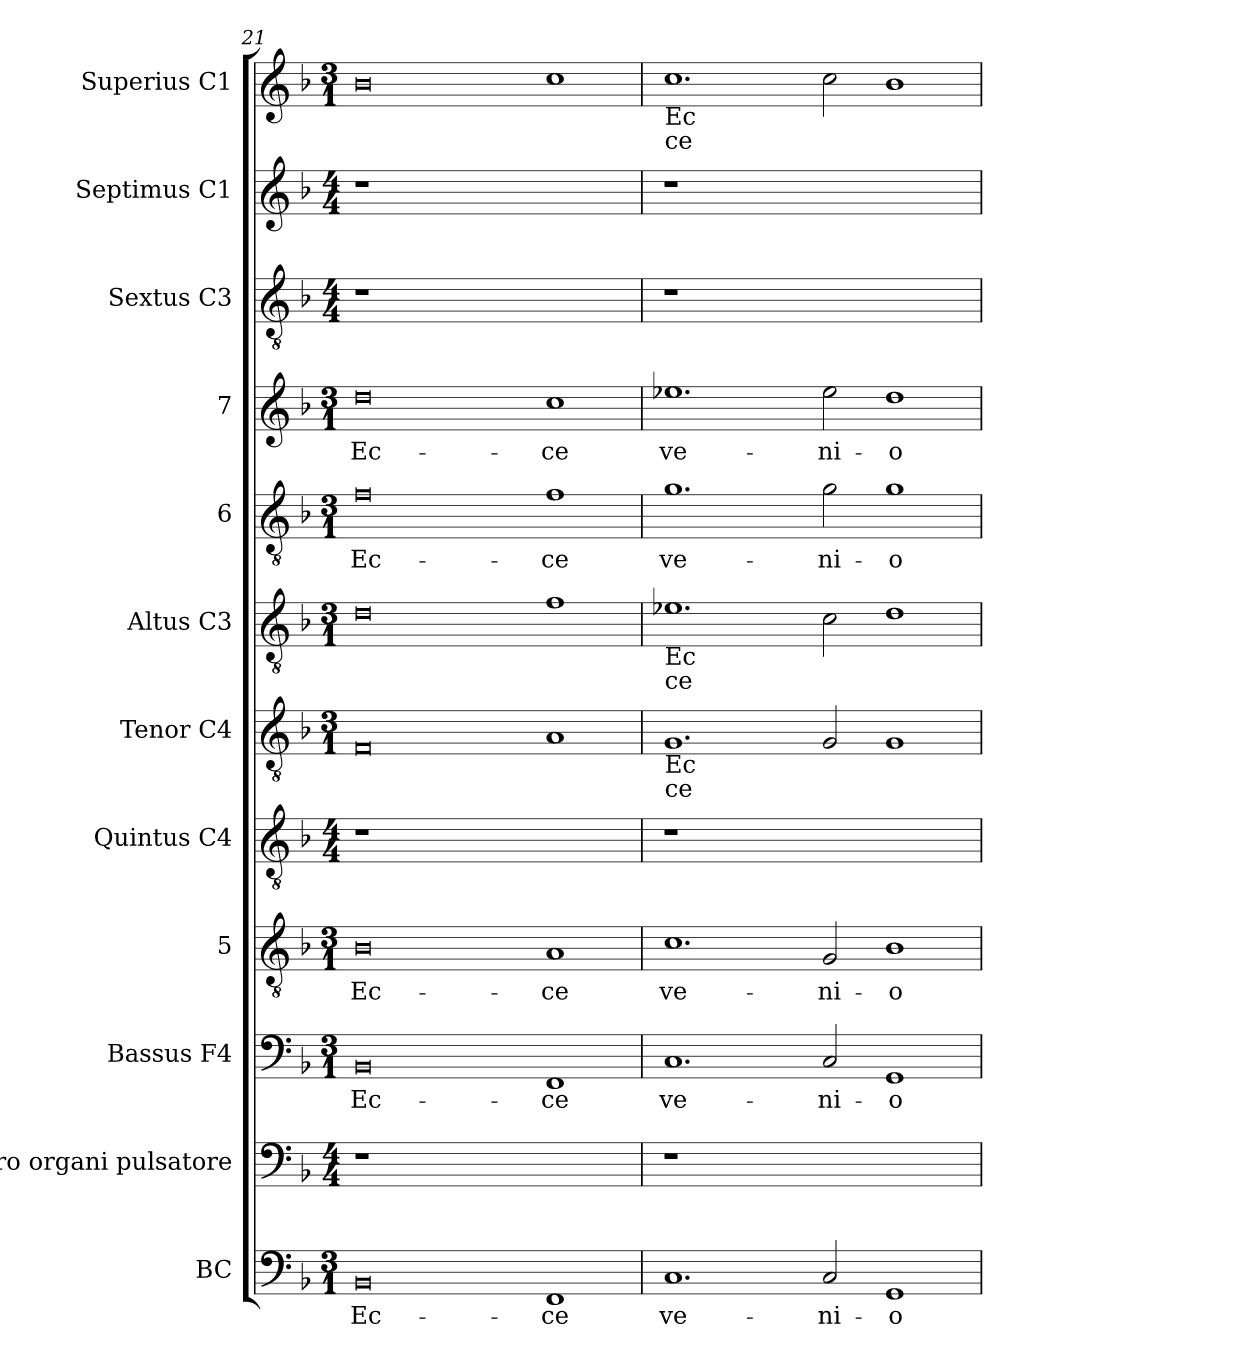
**kern	**text	**kern	**kern	**text	**kern	**text	**kern	**kern	**kern	**kern	**text	**kern	**text	**kern	**kern	**kern
*part12	*part12	*part11	*part10	*part10	*part9	*part9	*part8	*part7	*part6	*part5	*part5	*part4	*part4	*part3	*part2	*part1
*staff12	*staff12	*staff11	*staff10	*staff10	*staff9	*staff9	*staff8	*staff7	*staff6	*staff5	*staff5	*staff4	*staff4	*staff3	*staff2	*staff1
*I"BC	*	*I"pro organi  pulsatore	*I"Bassus  F4	*	*I"5	*	*I"Quintus  C4	*I"Tenor  C4	*I"Altus  C3	*I"6	*	*I"7	*	*I"Sextus  C3	*I"Septimus  C1	*I"Superius  C1
*I'BC	*	*	*I'B	*	*	*	*	*I'T	*I'A	*	*	*	*	*	*	*I'S
!!LO:PB:g=z
*clefF4	*	*clefF4	*clefF4	*	*clefGv2	*	*clefGv2	*clefGv2	*clefGv2	*clefGv2	*	*clefG2	*	*clefGv2	*clefG2	*clefG2
*k[b-]	*	*k[b-]	*k[b-]	*	*k[b-]	*	*k[b-]	*k[b-]	*k[b-]	*k[b-]	*	*k[b-]	*	*k[b-]	*k[b-]	*k[b-]
*F:	*	*F:	*F:	*	*F:	*	*F:	*F:	*F:	*F:	*	*F:	*	*F:	*F:	*F:
*M3/1	*	*M4/4	*M3/1	*	*M3/1	*	*M4/4	*M3/1	*M3/1	*M3/1	*	*M3/1	*	*M4/4	*M4/4	*M3/1
=21	=21	=21	=21	=21	=21	=21	=21	=21	=21	=21	=21	=21	=21	=21	=21	=21
!	!LO:LY:a:cj	!	!	!LO:LY:b:cj	!	!LO:LY:b:cj	!	!	!	!	!LO:LY:b:cj	!	!LO:LY:b:cj	!	!	!
0BB-	Ec-	1r	0BB-	Ec-	0B-	Ec-	1r	0F	0d	0f	Ec-	0dd	Ec-	1r	1r	0b-
.	.	0ryy	.	.	.	.	0ryy	.	.	.	.	.	.	0ryy	0ryy	.
!	!LO:LY:a:cj	!	!	!LO:LY:b:cj	!	!LO:LY:b:cj	!	!	!	!	!LO:LY:b:cj	!	!LO:LY:b:cj	!	!	!
1FF	-ce	.	1FF	-ce	1A	-ce	.	1A	1f	1f	-ce	1cc	-ce	.	.	1cc
=22	=22	=22	=22	=22	=22	=22	=22	=22	=22	=22	=22	=22	=22	=22	=22	=22
!	!	!	!	!	!	!	!	!	!	!	!	!	!	!	!	!LO:TX:b:t=Ec
!	!	!	!	!	!	!	!	!	!	!	!	!	!	!	!	!LO:TX:b:t=ce
!	!	!	!	!	!	!	!	!	!LO:TX:b:t=Ec	!	!	!	!	!	!	!
!	!	!	!	!	!	!	!	!	!LO:TX:b:t=ce	!	!	!	!	!	!	!
!	!	!	!	!	!	!	!	!LO:TX:b:t=Ec	!	!	!	!	!	!	!	!
!	!	!	!	!	!	!	!	!LO:TX:b:t=ce	!	!	!	!	!	!	!	!
!	!LO:LY:a:cj	!	!	!LO:LY:b:cj	!	!LO:LY:b:cj	!	!	!	!	!LO:LY:b:cj	!	!LO:LY:b:cj	!	!	!
1.C	ve-	1r	1.C	ve-	1.c	ve-	1r	1.G	1.e-X	1.g	ve-	1.ee-X	ve-	1r	1r	1.cc
.	.	0ryy	.	.	.	.	0ryy	.	.	.	.	.	.	0ryy	0ryy	.
!	!LO:LY:a:cj	!	!	!LO:LY:b:cj	!	!LO:LY:b:cj	!	!	!	!	!LO:LY:b:cj	!	!LO:LY:b:cj	!	!	!
2C/	-ni-	.	2C/	-ni-	2G/	-ni-	.	2G/	2c\	2g\	-ni-	2ee-\	-ni-	.	.	2cc\
!	!LO:LY:a:cj	!	!	!LO:LY:b:cj	!	!LO:LY:b:cj	!	!	!	!	!LO:LY:b:cj	!	!LO:LY:b:cj	!	!	!
1GG	-o	.	1GG	-o	1B-	-o	.	1G	1d	1g	-o	1dd	-o	.	.	1b-
=	=	=	=	=	=	=	=	=	=	=	=	=	=	=	=	=
*-	*-	*-	*-	*-	*-	*-	*-	*-	*-	*-	*-	*-	*-	*-	*-	*-
